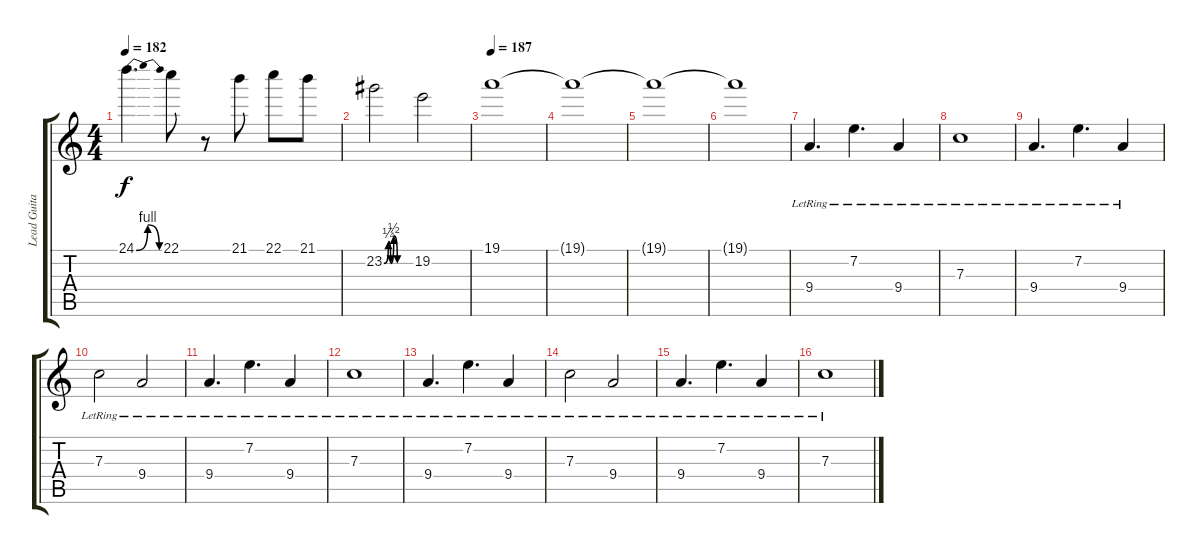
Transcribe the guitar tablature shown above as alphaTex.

\track ("Lead Guitar 2" "Lead Guita") {instrument distortionguitar}
\staff {score tabs}
\tuning (D4 A3 F3 C3 G2 C2) {hide}
\ts (4 4)
\tempo 182
\clef g2
\ks c
24.1{be (bendrelease 0 0 30 4 30 4 60 0)}.4{d dy f} 22.1.8 r.8 21.1.8 22.1.8 21.1.8 |
23.2{be (custom 0 0 10 1 15 0 22 2 30 0 60 0)}.2 19.2.2 |
\tempo 187
19.1.1 |
19.1{t}.1 |
19.1{t}.1 |
19.1{t}.1 |
9.4{lr}.4{d volume 13 instrument acousticguitarnylon} 7.2{lr}.4{d} 9.4{lr}.4 |
7.3{lr}.1 |
9.4{lr}.4{d} 7.2{lr}.4{d} 9.4{lr}.4 |
7.3{lr}.2 9.4{lr}.2 |
9.4{lr}.4{d} 7.2{lr}.4{d} 9.4{lr}.4 |
7.3{lr}.1 |
9.4{lr}.4{d} 7.2{lr}.4{d} 9.4{lr}.4 |
7.3{lr}.2 9.4{lr}.2 |
9.4{lr}.4{d} 7.2{lr}.4{d} 9.4{lr}.4 |
7.3{lr}.1
